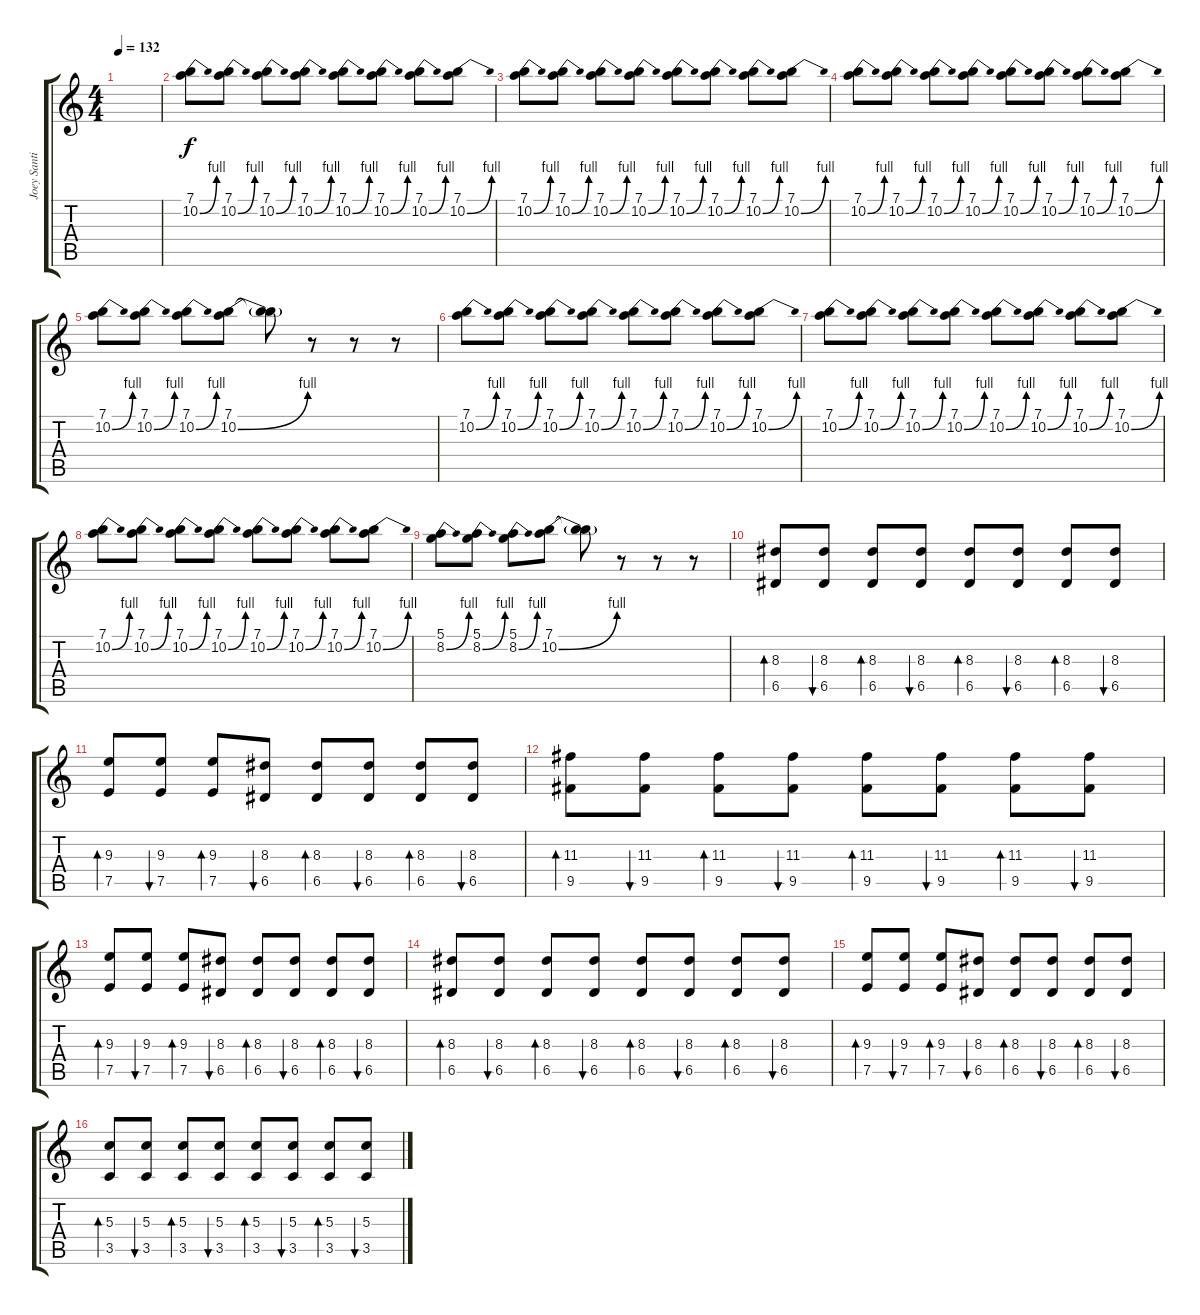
\track ("Joey Santiago" "Joey Santi") {instrument distortionguitar}
\staff {score tabs}
\tuning (E4 B3 G3 D3 A2 E2) {hide}
\ts (4 4)
\tempo 132
\clef g2
\ks c
|
(7.1 10.2{be (bend 0 0 60 4)}).8 (7.1 10.2{be (bend 0 0 60 4)}).8 (7.1 10.2{be (bend 0 0 60 4)}).8 (7.1 10.2{be (bend 0 0 60 4)}).8 (7.1 10.2{be (bend 0 0 60 4)}).8 (7.1 10.2{be (bend 0 0 60 4)}).8 (7.1 10.2{be (bend 0 0 60 4)}).8 (7.1 10.2{be (bend 0 0 60 4)}).8 |
(7.1 10.2{be (bend 0 0 60 4)}).8 (7.1 10.2{be (bend 0 0 60 4)}).8 (7.1 10.2{be (bend 0 0 60 4)}).8 (7.1 10.2{be (bend 0 0 60 4)}).8 (7.1 10.2{be (bend 0 0 60 4)}).8 (7.1 10.2{be (bend 0 0 60 4)}).8 (7.1 10.2{be (bend 0 0 60 4)}).8 (7.1 10.2{be (bend 0 0 60 4)}).8 |
(7.1 10.2{be (bend 0 0 60 4)}).8 (7.1 10.2{be (bend 0 0 60 4)}).8 (7.1 10.2{be (bend 0 0 60 4)}).8 (7.1 10.2{be (bend 0 0 60 4)}).8 (7.1 10.2{be (bend 0 0 60 4)}).8 (7.1 10.2{be (bend 0 0 60 4)}).8 (7.1 10.2{be (bend 0 0 60 4)}).8 (7.1 10.2{be (bend 0 0 60 4)}).8 |
(7.1 10.2{be (bend 0 0 60 4)}).8 (7.1 10.2{be (bend 0 0 60 4)}).8 (7.1 10.2{be (bend 0 0 60 4)}).8 (7.1 10.2{be (bend 0 0 60 4)}).8 (7.1{t} 10.2{t}).8 r.8 r.8 r.8 |
(7.1 10.2{be (bend 0 0 60 4)}).8 (7.1 10.2{be (bend 0 0 60 4)}).8 (7.1 10.2{be (bend 0 0 60 4)}).8 (7.1 10.2{be (bend 0 0 60 4)}).8 (7.1 10.2{be (bend 0 0 60 4)}).8 (7.1 10.2{be (bend 0 0 60 4)}).8 (7.1 10.2{be (bend 0 0 60 4)}).8 (7.1 10.2{be (bend 0 0 60 4)}).8 |
(7.1 10.2{be (bend 0 0 60 4)}).8 (7.1 10.2{be (bend 0 0 60 4)}).8 (7.1 10.2{be (bend 0 0 60 4)}).8 (7.1 10.2{be (bend 0 0 60 4)}).8 (7.1 10.2{be (bend 0 0 60 4)}).8 (7.1 10.2{be (bend 0 0 60 4)}).8 (7.1 10.2{be (bend 0 0 60 4)}).8 (7.1 10.2{be (bend 0 0 60 4)}).8 |
(7.1 10.2{be (bend 0 0 60 4)}).8 (7.1 10.2{be (bend 0 0 60 4)}).8 (7.1 10.2{be (bend 0 0 60 4)}).8 (7.1 10.2{be (bend 0 0 60 4)}).8 (7.1 10.2{be (bend 0 0 60 4)}).8 (7.1 10.2{be (bend 0 0 60 4)}).8 (7.1 10.2{be (bend 0 0 60 4)}).8 (7.1 10.2{be (bend 0 0 60 4)}).8 |
(5.1 8.2{be (bend 0 0 60 4)}).8 (5.1 8.2{be (bend 0 0 60 4)}).8 (5.1 8.2{be (bend 0 0 60 4)}).8 (7.1 10.2{be (bend 0 0 60 4)}).8 (7.1{t} 10.2{t}).8 r.8 r.8 r.8 |
\section ("" "")
(8.3 6.5).8{bd 30} (8.3 6.5).8{bu 30} (8.3 6.5).8{bd 30} (8.3 6.5).8{bu 30} (8.3 6.5).8{bd 30} (8.3 6.5).8{bu 30} (8.3 6.5).8{bd 30} (8.3 6.5).8{bu 30} |
(9.3 7.5).8{bd 30} (9.3 7.5).8{bu 30} (9.3 7.5).8{bd 30} (8.3 6.5).8{bu 30} (8.3 6.5).8{bd 30} (8.3 6.5).8{bu 30} (8.3 6.5).8{bd 30} (8.3 6.5).8{bu 30} |
(11.3 9.5).8{bd 30} (11.3 9.5).8{bu 30} (11.3 9.5).8{bd 30} (11.3 9.5).8{bu 30} (11.3 9.5).8{bd 30} (11.3 9.5).8{bu 30} (11.3 9.5).8{bd 30} (11.3 9.5).8{bu 30} |
(9.3 7.5).8{bd 30} (9.3 7.5).8{bu 30} (9.3 7.5).8{bd 30} (8.3 6.5).8{bu 30} (8.3 6.5).8{bd 30} (8.3 6.5).8{bu 30} (8.3 6.5).8{bd 30} (8.3 6.5).8{bu 30} |
(8.3 6.5).8{bd 30} (8.3 6.5).8{bu 30} (8.3 6.5).8{bd 30} (8.3 6.5).8{bu 30} (8.3 6.5).8{bd 30} (8.3 6.5).8{bu 30} (8.3 6.5).8{bd 30} (8.3 6.5).8{bu 30} |
(9.3 7.5).8{bd 30} (9.3 7.5).8{bu 30} (9.3 7.5).8{bd 30} (8.3 6.5).8{bu 30} (8.3 6.5).8{bd 30} (8.3 6.5).8{bu 30} (8.3 6.5).8{bd 30} (8.3 6.5).8{bu 30} |
(5.3 3.5).8{bd 30} (5.3 3.5).8{bu 30} (5.3 3.5).8{bd 30} (5.3 3.5).8{bu 30} (5.3 3.5).8{bd 30} (5.3 3.5).8{bu 30} (5.3 3.5).8{bd 30} (5.3 3.5).8{bu 30}
